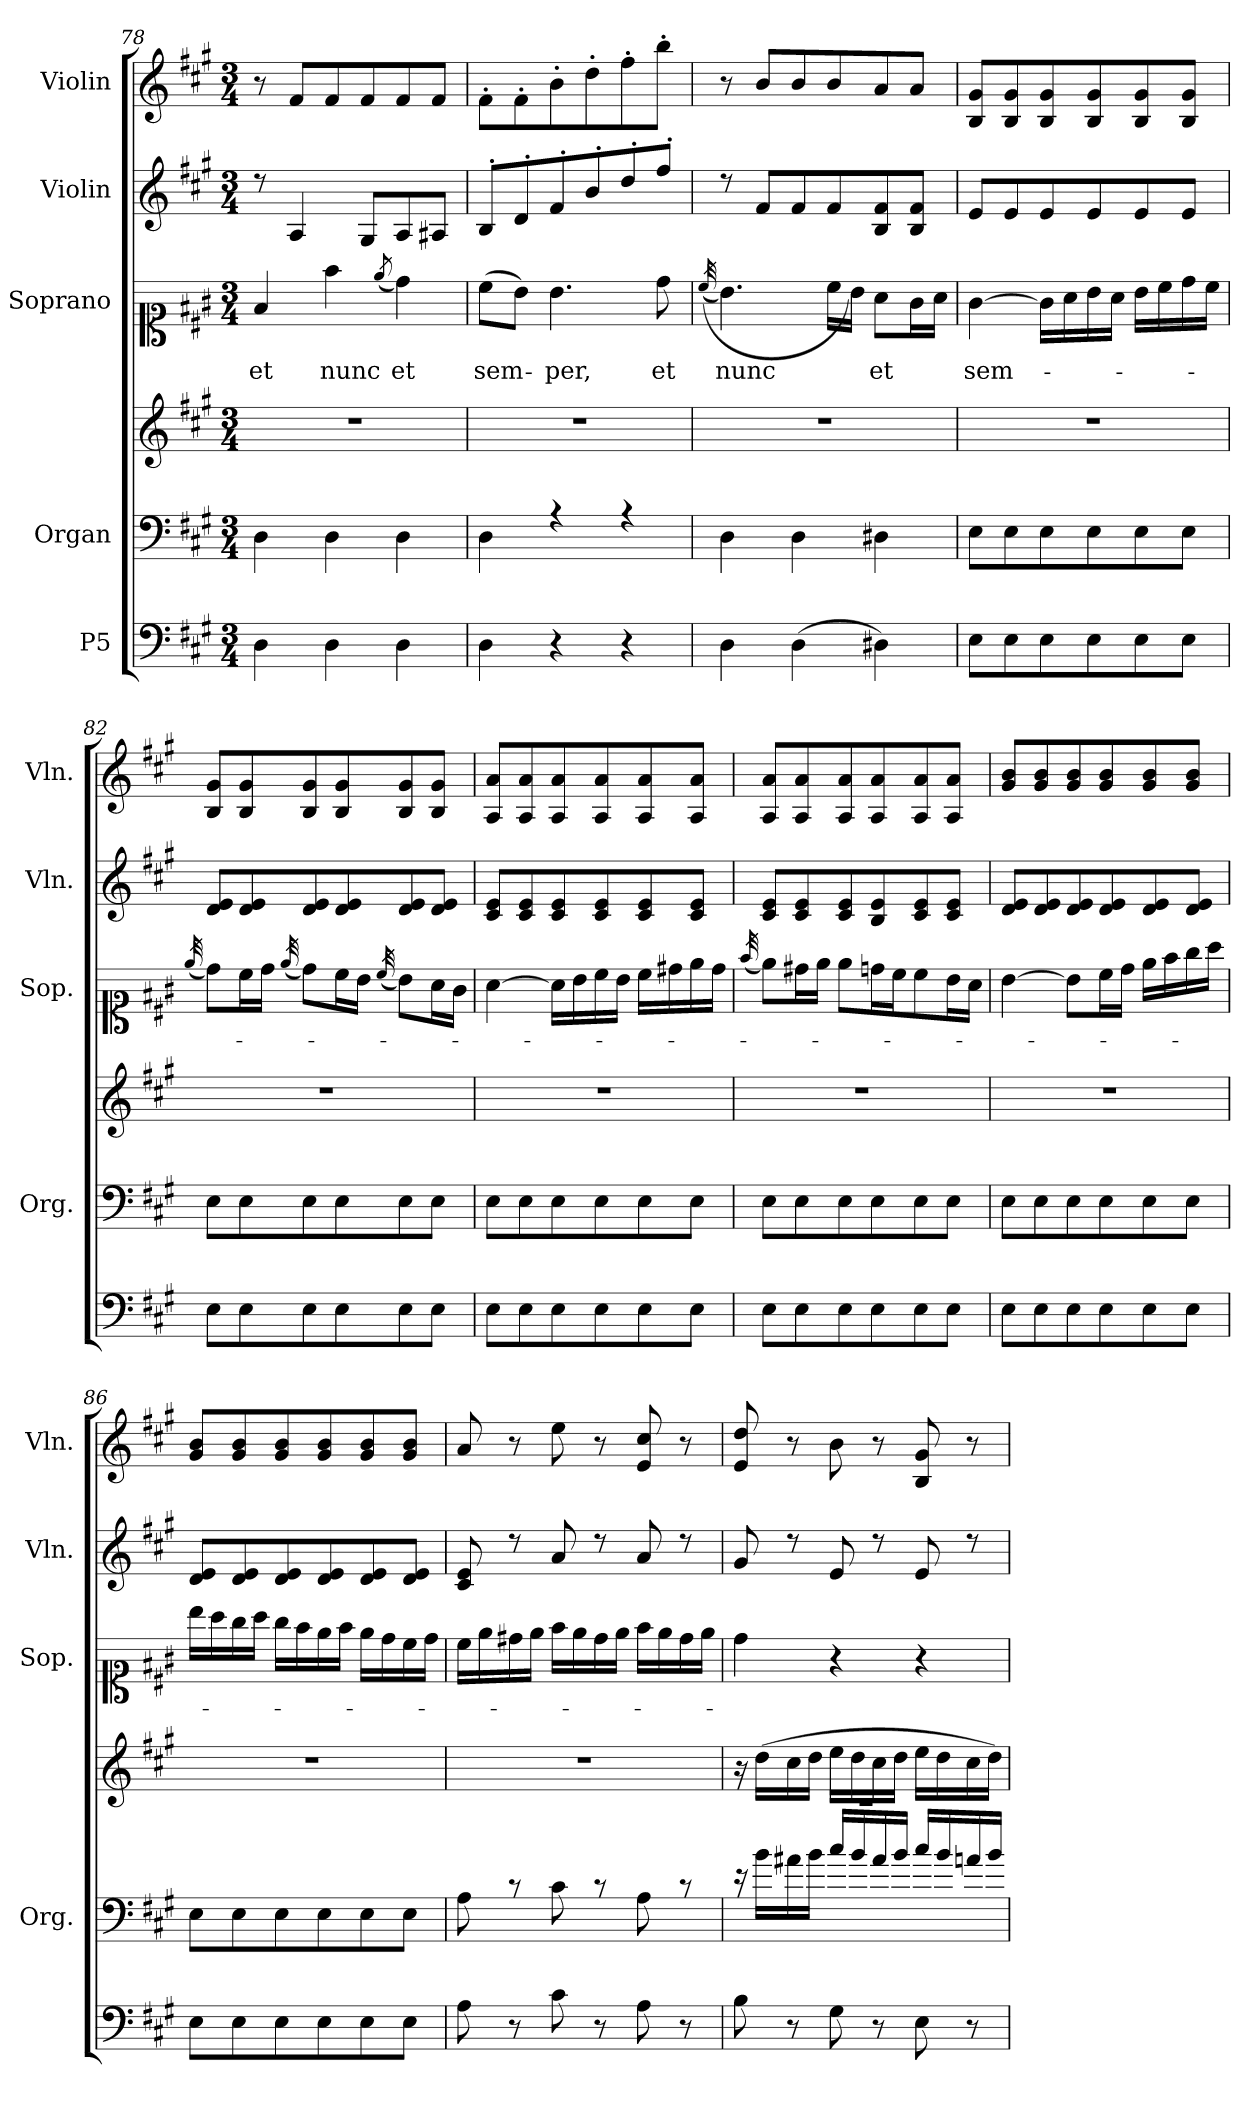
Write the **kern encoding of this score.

**kern	**kern	**kern	**kern	**text	**kern	**kern
*part5	*part4	*part4	*part3	*part3	*part2	*part1
*staff6	*staff5	*staff4	*staff3	*staff3	*staff2	*staff1
*I"P5	*I"Organ	*	*I"Soprano	*	*I"Violin	*I"Violin
*	*I'Org.	*	*I'Sop.	*	*I'Vln.	*I'Vln.
!!LO:PB:g=z
*clefF4	*clefF4	*clefG2	*clefC1	*	*clefG2	*clefG2
*k[f#c#g#]	*k[f#c#g#]	*k[f#c#g#]	*k[f#c#g#]	*	*k[f#c#g#]	*k[f#c#g#]
*A:	*A:	*A:	*A:	*	*A:	*A:
*M3/4	*M3/4	*M3/4	*M3/4	*	*M3/4	*M3/4
=78	=78	=78	=78	=78	=78	=78
*	*^	*^	*	*	*	*
*	*	*	*	*^	*	*	*	*
!	!	!	!	!	!LO:N:vis=1	!	!LO:LY:b	!	!
*	*	*	*	*	*	*	*	*^	*
4D\	4D\	2.ryy	2.ryy	2.ryy	2.r	4f#/	et	8r	2.ryy	8r
.	.	.	.	.	.	.	.	4A/	.	8f#/L
!	!	!	!	!	!	!	!LO:LY:b	!	!	!
4D\	4D\	.	.	.	.	4ff#\	nunc	.	.	8f#/
.	.	.	.	.	.	.	.	8G#/L	.	8f#/
.	.	.	.	.	.	(<8qee/	.	.	.	.
!	!	!	!	!	!	!	!LO:LY:b	!	!	!
4D\	4D\	.	.	.	.	4dd\)	et	8A/	.	8f#/
.	.	.	.	.	.	.	.	8A#X/J	.	8f#/J
=79	=79	=79	=79	=79	=79	=79	=79	=79	=79	=79
!	!	!	!	!	!LO:N:vis=1	!	!LO:LY:b	!	!	!
4D\	4D\	2.ryy	2.ryy	2.ryy	2.r	(>8cc#\L	sem-	8B'>/L	2.ryy	8f#'>\L
.	.	.	.	.	.	8b\J)	.	8d'>/	.	8f#'>\
!	!	!	!	!	!	!	!LO:LY:b	!	!	!
4r	4r	.	.	.	.	4.b\	-per,	8f#'>/	.	8b'>\
.	.	.	.	.	.	.	.	8b'>/	.	8dd'>\
4r	4r	.	.	.	.	.	.	8dd'>/	.	8ff#'>\
!	!	!	!	!	!	!	!LO:LY:b	!	!	!
.	.	.	.	.	.	8dd\	et	8ff#'>/J	.	8bb'>\J
=80	=80	=80	=80	=80	=80	=80	=80	=80	=80	=80
.	.	.	.	.	.	(<(>32qcc#/	.	.	.	.
!	!	!	!	!	!LO:N:vis=1	!	!LO:LY:b	!	!	!
4D\	4D\	2.ryy	2.ryy	2.ryy	2.r	4.b\)	nunc	8r	2.ryy	8r
.	.	.	.	.	.	.	.	8f#/L	.	8b/L
(>4D\	4D\	.	.	.	.	.	.	8f#/	.	8b/
.	.	.	.	.	.	16cc#\LL	.	8f#/	.	8b/
.	.	.	.	.	.	16b\JJ)	.	.	.	.
!	!	!	!	!	!	!	!LO:LY:b	!	!	!
4D#X\)	4D#X\	.	.	.	.	8a\L	et	8B/ 8f#/	.	8a/
.	.	.	.	.	.	16g#\L	.	8B/ 8f#/J	.	8a/J
.	.	.	.	.	.	16a\JJ	.	.	.	.
=81	=81	=81	=81	=81	=81	=81	=81	=81	=81	=81
!	!	!	!	!	!LO:N:vis=1	!	!LO:LY:b	!	!	!
8E\L	8E\L	2.ryy	2.ryy	2.ryy	2.r	[>4g#\	sem-	8e/L	2.ryy	8B/ 8g#/L
8E\	8E\	.	.	.	.	.	.	8e/	.	8B/ 8g#/
8E\	8E\	.	.	.	.	16g#\LL]	.	8e/	.	8B/ 8g#/
.	.	.	.	.	.	16a\	.	.	.	.
8E\	8E\	.	.	.	.	16b\	.	8e/	.	8B/ 8g#/
.	.	.	.	.	.	16a\JJ	.	.	.	.
8E\	8E\	.	.	.	.	16b\LL	.	8e/	.	8B/ 8g#/
.	.	.	.	.	.	16cc#\	.	.	.	.
8E\J	8E\J	.	.	.	.	16dd\	.	8e/J	.	8B/ 8g#/J
.	.	.	.	.	.	16cc#\JJ	.	.	.	.
=82	=82	=82	=82	=82	=82	=82	=82	=82	=82	=82
.	.	.	.	.	.	(<32qee/	.	.	.	.
!	!	!	!	!	!LO:N:vis=1	!	!	!	!	!
8E\L	8E\L	2.ryy	2.ryy	2.ryy	2.r	8dd\L)	.	8d/ 8e/L	2.ryy	8B/ 8g#/L
8E\	8E\	.	.	.	.	16cc#\L	.	8d/ 8e/	.	8B/ 8g#/
.	.	.	.	.	.	16dd\JJ	.	.	.	.
.	.	.	.	.	.	(<32qee/	.	.	.	.
8E\	8E\	.	.	.	.	8dd\L)	.	8d/ 8e/	.	8B/ 8g#/
8E\	8E\	.	.	.	.	16cc#\L	.	8d/ 8e/	.	8B/ 8g#/
.	.	.	.	.	.	16b\JJ	.	.	.	.
.	.	.	.	.	.	(<32qcc#/	.	.	.	.
8E\	8E\	.	.	.	.	8b\L)	.	8d/ 8e/	.	8B/ 8g#/
8E\J	8E\J	.	.	.	.	16a\L	.	8d/ 8e/J	.	8B/ 8g#/J
.	.	.	.	.	.	16g#\JJ	.	.	.	.
!!LO:LB:g=z
=83	=83	=83	=83	=83	=83	=83	=83	=83	=83	=83
!	!	!	!	!	!LO:N:vis=1	!	!	!	!	!
8E\L	8E\L	2.ryy	2.ryy	2.ryy	2.r	[>4a\	.	8c#/ 8e/L	2.ryy	8A/ 8a/L
8E\	8E\	.	.	.	.	.	.	8c#/ 8e/	.	8A/ 8a/
8E\	8E\	.	.	.	.	16a\LL]	.	8c#/ 8e/	.	8A/ 8a/
.	.	.	.	.	.	16b\	.	.	.	.
8E\	8E\	.	.	.	.	16cc#\	.	8c#/ 8e/	.	8A/ 8a/
.	.	.	.	.	.	16b\JJ	.	.	.	.
8E\	8E\	.	.	.	.	16cc#\LL	.	8c#/ 8e/	.	8A/ 8a/
.	.	.	.	.	.	16dd#X\	.	.	.	.
8E\J	8E\J	.	.	.	.	16ee\	.	8c#/ 8e/J	.	8A/ 8a/J
.	.	.	.	.	.	16dd#\JJ	.	.	.	.
=84	=84	=84	=84	=84	=84	=84	=84	=84	=84	=84
.	.	.	.	.	.	(<32qff#/	.	.	.	.
!	!	!	!	!	!LO:N:vis=1	!	!	!	!	!
8E\L	8E\L	2.ryy	2.ryy	2.ryy	2.r	8ee\L)	.	8c#/ 8e/L	2.ryy	8A/ 8a/L
8E\	8E\	.	.	.	.	16dd#X\L	.	8c#/ 8e/	.	8A/ 8a/
.	.	.	.	.	.	16ee\JJ	.	.	.	.
8E\	8E\	.	.	.	.	8ee\L	.	8c#/ 8e/	.	8A/ 8a/
8E\	8E\	.	.	.	.	16ddn\L	.	8B/ 8e/	.	8A/ 8a/
.	.	.	.	.	.	16cc#\J	.	.	.	.
8E\	8E\	.	.	.	.	8cc#\	.	8c#/ 8e/	.	8A/ 8a/
8E\J	8E\J	.	.	.	.	16b\L	.	8c#/ 8e/J	.	8A/ 8a/J
.	.	.	.	.	.	16a\JJ	.	.	.	.
=85	=85	=85	=85	=85	=85	=85	=85	=85	=85	=85
!	!	!	!	!	!LO:N:vis=1	!	!	!	!	!
8E\L	8E\L	2.ryy	2.ryy	2.ryy	2.r	[>4b\	.	8d/ 8e/L	2.ryy	8g#/ 8b/L
8E\	8E\	.	.	.	.	.	.	8d/ 8e/	.	8g#/ 8b/
8E\	8E\	.	.	.	.	8b\L]	.	8d/ 8e/	.	8g#/ 8b/
8E\	8E\	.	.	.	.	16cc#\L	.	8d/ 8e/	.	8g#/ 8b/
.	.	.	.	.	.	16dd\JJ	.	.	.	.
8E\	8E\	.	.	.	.	16ee\LL	.	8d/ 8e/	.	8g#/ 8b/
.	.	.	.	.	.	16ff#\	.	.	.	.
8E\J	8E\J	.	.	.	.	16gg#\	.	8d/ 8e/J	.	8g#/ 8b/J
.	.	.	.	.	.	16aa\JJ	.	.	.	.
=86	=86	=86	=86	=86	=86	=86	=86	=86	=86	=86
!	!	!	!	!	!LO:N:vis=1	!	!	!	!	!
8E\L	8E\L	2.ryy	2.ryy	2.ryy	2.r	16bb\LL	.	8d/ 8e/L	2.ryy	8g#/ 8b/L
.	.	.	.	.	.	16aa\	.	.	.	.
8E\	8E\	.	.	.	.	16gg#\	.	8d/ 8e/	.	8g#/ 8b/
.	.	.	.	.	.	16aa\JJ	.	.	.	.
8E\	8E\	.	.	.	.	16gg#\LL	.	8d/ 8e/	.	8g#/ 8b/
.	.	.	.	.	.	16ff#\	.	.	.	.
8E\	8E\	.	.	.	.	16ee\	.	8d/ 8e/	.	8g#/ 8b/
.	.	.	.	.	.	16ff#\JJ	.	.	.	.
8E\	8E\	.	.	.	.	16ee\LL	.	8d/ 8e/	.	8g#/ 8b/
.	.	.	.	.	.	16dd\	.	.	.	.
8E\J	8E\J	.	.	.	.	16cc#\	.	8d/ 8e/J	.	8g#/ 8b/J
.	.	.	.	.	.	16dd\JJ	.	.	.	.
!!LO:PB:g=z
=87	=87	=87	=87	=87	=87	=87	=87	=87	=87	=87
!	!	!	!	!	!LO:N:vis=1	!	!	!	!	!
8A\	8A\	2.ryy	2.ryy	2.ryy	2.r	16cc#\LL	.	8c#/ 8e/	2.ryy	8a/
.	.	.	.	.	.	16ee\	.	.	.	.
8r	8r	.	.	.	.	16dd#X\	.	8r	.	8r
.	.	.	.	.	.	16ee\JJ	.	.	.	.
8c#\	8c#\	.	.	.	.	16ff#\LL	.	8a/	.	8ee\
.	.	.	.	.	.	16ee\	.	.	.	.
8r	8r	.	.	.	.	16dd#\	.	8r	.	8r
.	.	.	.	.	.	16ee\JJ	.	.	.	.
8A\	8A\	.	.	.	.	16ff#\LL	.	8a/	.	8e/ 8cc#/
.	.	.	.	.	.	16ee\	.	.	.	.
8r	8r	.	.	.	.	16dd#\	.	8r	.	8r
.	.	.	.	.	.	16ee\JJ	.	.	.	.
=88	=88	=88	=88	=88	=88	=88	=88	=88	=88	=88
!	!	!	!	!LO:N:vis=1	!	!	!	!	!	!
8B\	16r	2.ryy	2.ryy	2.rc	16r	4dd\	.	8g#/	2.ryy	8e/ 8dd/
.	16b\LL	.	.	.	(>16dd\LL	.	.	.	.	.
8r	16a#X\	.	.	.	16cc#\	.	.	8r	.	8r
.	16b\JJ	.	.	.	16dd\JJ	.	.	.	.	.
8G#\	16cc#/LL	.	.	.	16ee\LL	4r	.	8e/	.	8b\
.	16b/	.	.	.	16dd\	.	.	.	.	.
8r	16a#/	.	.	.	16cc#\	.	.	8r	.	8r
.	16b/JJ	.	.	.	16dd\JJ	.	.	.	.	.
8E\	16cc#/LL	.	.	.	16ee\LL	4r	.	8e/	.	8B/ 8g#/
.	16b/	.	.	.	16dd\	.	.	.	.	.
8r	16an/	.	.	.	16cc#\	.	.	8r	.	8r
.	16b/JJ	.	.	.	16dd\JJ)	.	.	.	.	.
*	*v	*v	*	*	*	*	*	*v	*v	*
*	*	*v	*v	*v	*	*	*	*
=	=	=	=	=	=	=
*-	*-	*-	*-	*-	*-	*-
